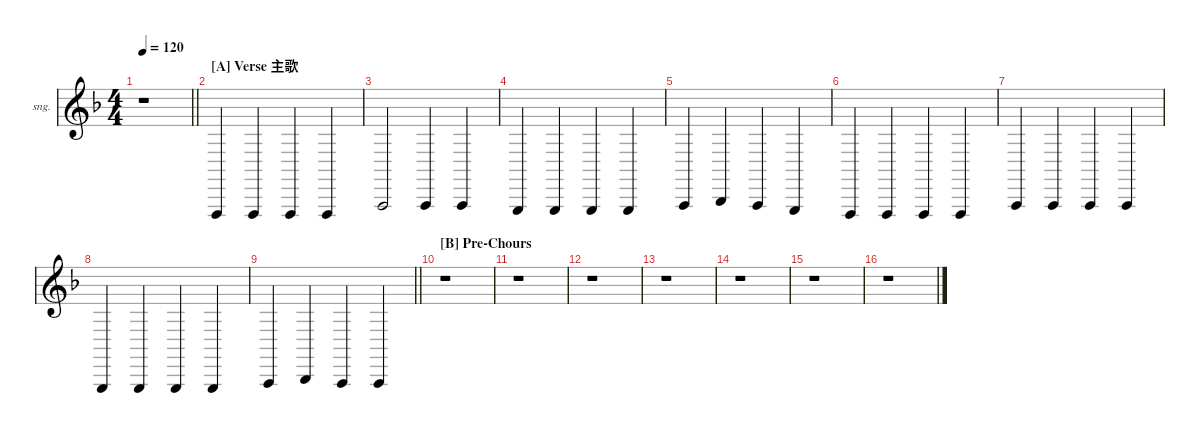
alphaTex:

\defaultSystemsLayout 4
\hideDynamics
\bracketExtendMode nobrackets
\firstSystemTrackNameOrientation horizontal
\track ("Singer [Fry]" "sng.") {instrument voiceoohs}
\staff {score}
\tuning (E5 B4 G4 D4 A3 E3 C3 Bb2 Ab2 Gb2)
\ts (4 4)
\tempo 120
\clef g2
\barLineRight lightlight
\ks dminor
r.1{dy p} |
\section ("A" "Verse 主歌")
-13.10{acc forcenatural}.4 -13.10{acc forcenatural}.4 -13.10{acc forcenatural}.4 -13.10{acc forcenatural}.4 |
-9.10{acc forcenatural}.2 -9.10{acc forcenatural}.4 -9.10{acc forcenatural}.4 |
-11.10{acc forcenatural}.4 -11.10{acc forcenatural}.4 -11.10{acc forcenatural}.4 -11.10{acc forcenatural}.4 |
-9.10{acc forcenatural}.4 -8.10{acc b}.4 -9.10{acc forcenatural}.4 -11.10{acc forcenatural}.4 |
-13.10{acc forcenatural}.4 -13.10{acc forcenatural}.4 -13.10{acc forcenatural}.4 -13.10{acc forcenatural}.4 |
-9.10{acc forcenatural}.4 -9.10{acc forcenatural}.4 -9.10{acc forcenatural}.4 -9.10{acc forcenatural}.4 |
-11.10{acc forcenatural}.4 -11.10{acc forcenatural}.4 -11.10{acc forcenatural}.4 -11.10{acc forcenatural}.4 |
\barLineRight lightlight
-9.10{acc forcenatural}.4 -8.10{acc b}.4 -9.10{acc forcenatural}.4 -9.10{acc forcenatural}.4 |
\section ("B" "Pre-Chours")
r.1 |
r.1 |
r.1 |
r.1 |
r.1 |
r.1 |
r.1
